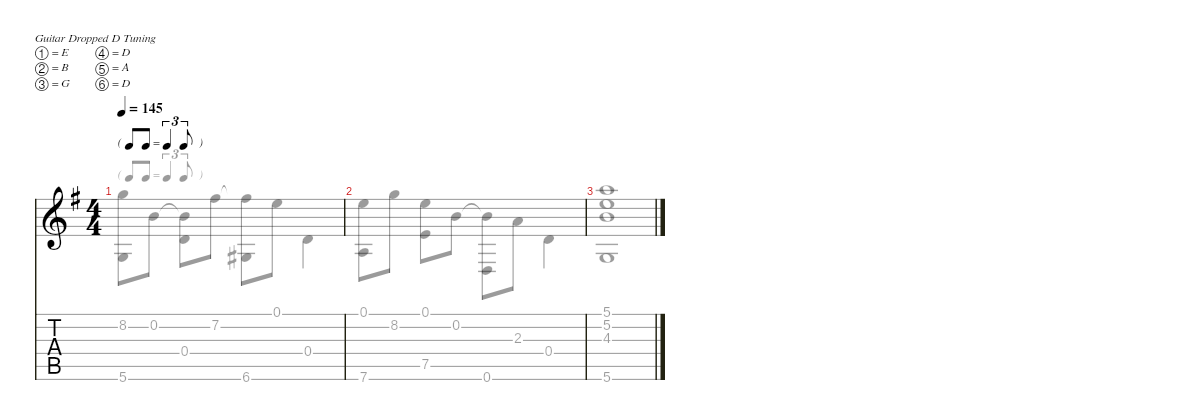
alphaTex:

\hideDynamics
\bracketExtendMode nobrackets
\singleTrackTrackNamePolicy hidden
\multiTrackTrackNamePolicy hidden
\firstSystemTrackNameMode fullname
\firstSystemTrackNameOrientation horizontal
\otherSystemsTrackNameOrientation horizontal
\track ("Track 1" "N-Gt") {instrument acousticguitarnylon}
\staff {score tabs}
\tuning (E4 B3 G3 D3 A2 D2)
\voice
\ts (4 4)
\tf triplet8th
\tempo 145
\clef g2
\ks g
|
|
\voice
\clef g2
\ks g
(5.6 8.2).8{dy mf} 0.2.8 (0.2{t} 0.4).8 7.2.8 (7.2{t} 6.6).8 0.1.8 0.4.4 |
(0.1 7.6).8 8.2.8 (0.1 7.5).8 0.2.8 (0.2{t} 0.6).8 2.3.8 0.4.4 |
(5.1 5.2 4.3 5.6).1{fermata (medium 0.49)}
